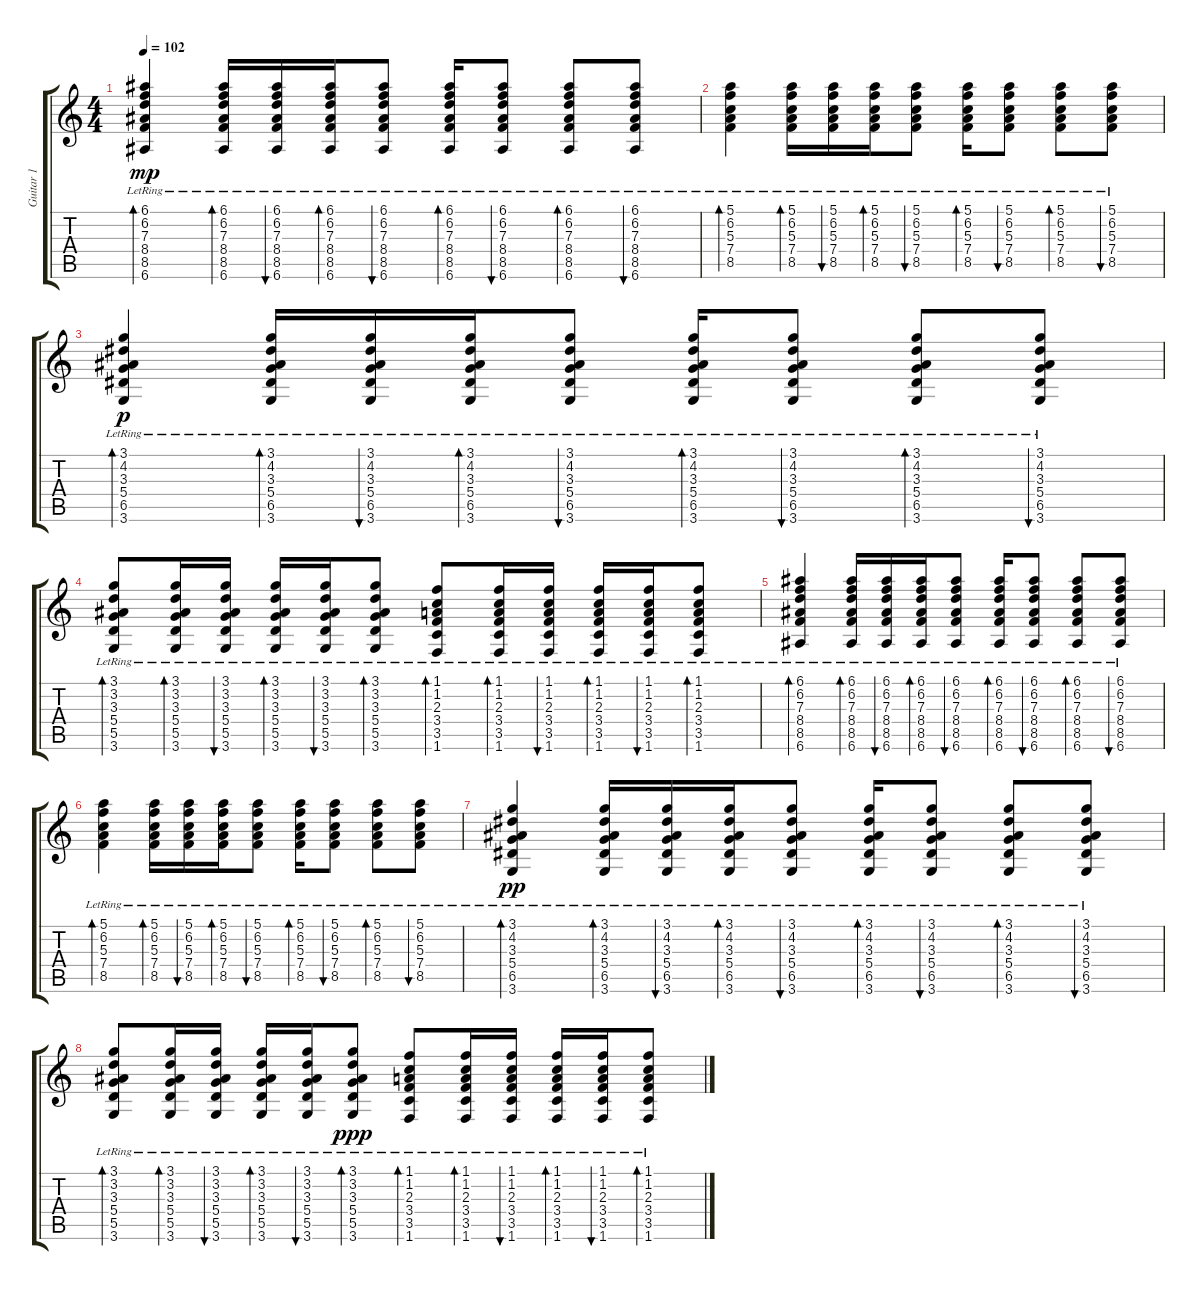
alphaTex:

\track ("Guitar 1" "Guitar 1") {instrument acousticguitarsteel}
\staff {score tabs}
\tuning (E4 B3 G3 D3 A2 E2) {hide}
\ts (4 4)
\tempo 102
\clef g2
\ks c
(6.1{lr} 6.2{lr} 7.3{lr} 8.4{lr} 8.5{lr} 6.6{lr}).4{bd 120 dy mp} (6.1{lr} 6.2{lr} 7.3{lr} 8.4{lr} 8.5{lr} 6.6{lr}).16{bd 30} (6.1{lr} 6.2{lr} 7.3{lr} 8.4{lr} 8.5{lr} 6.6{lr}).16{bu 30} (6.1{lr} 6.2{lr} 7.3{lr} 8.4{lr} 8.5{lr} 6.6{lr}).16{bd 30} (6.1{lr} 6.2{lr} 7.3{lr} 8.4{lr} 8.5{lr} 6.6{lr}).8{bu 30} (6.1{lr} 6.2{lr} 7.3{lr} 8.4{lr} 8.5{lr} 6.6{lr}).16{bd 60} (6.1{lr} 6.2{lr} 7.3{lr} 8.4{lr} 8.5{lr} 6.6{lr}).8{bu 60} (6.1{lr} 6.2{lr} 7.3{lr} 8.4{lr} 8.5{lr} 6.6{lr}).8{bd 60} (6.1{lr} 6.2{lr} 7.3{lr} 8.4{lr} 8.5{lr} 6.6{lr}).8{bu 60} |
(5.1{lr} 6.2{lr} 5.3{lr} 7.4{lr} 8.5{lr}).4{bd 120} (5.1{lr} 6.2{lr} 5.3{lr} 7.4{lr} 8.5{lr}).16{bd 30} (5.1{lr} 6.2{lr} 5.3{lr} 7.4{lr} 8.5{lr}).16{bu 30} (5.1{lr} 6.2{lr} 5.3{lr} 7.4{lr} 8.5{lr}).16{bd 30} (5.1{lr} 6.2{lr} 5.3{lr} 7.4{lr} 8.5{lr}).8{bu 30} (5.1{lr} 6.2{lr} 5.3{lr} 7.4{lr} 8.5{lr}).16{bd 60} (5.1{lr} 6.2{lr} 5.3{lr} 7.4{lr} 8.5{lr}).8{bu 60} (5.1{lr} 6.2{lr} 5.3{lr} 7.4{lr} 8.5{lr}).8{bd 60} (5.1{lr} 6.2{lr} 5.3{lr} 7.4{lr} 8.5{lr}).8{bu 60} |
(3.1{lr} 4.2{lr} 3.3{lr} 5.4{lr} 6.5{lr} 3.6{lr}).4{bd 120 dy p} (3.1{lr} 4.2{lr} 3.3{lr} 5.4{lr} 6.5{lr} 3.6{lr}).16{bd 30} (3.1{lr} 4.2{lr} 3.3{lr} 5.4{lr} 6.5{lr} 3.6{lr}).16{bu 30} (3.1{lr} 4.2{lr} 3.3{lr} 5.4{lr} 6.5{lr} 3.6{lr}).16{bd 30} (3.1{lr} 4.2{lr} 3.3{lr} 5.4{lr} 6.5{lr} 3.6{lr}).8{bu 30} (3.1{lr} 4.2{lr} 3.3{lr} 5.4{lr} 6.5{lr} 3.6{lr}).16{bd 60} (3.1{lr} 4.2{lr} 3.3{lr} 5.4{lr} 6.5{lr} 3.6{lr}).8{bu 60} (3.1{lr} 4.2{lr} 3.3{lr} 5.4{lr} 6.5{lr} 3.6{lr}).8{bd 60} (3.1{lr} 4.2{lr} 3.3{lr} 5.4{lr} 6.5{lr} 3.6{lr}).8{bu 60} |
(3.1{lr} 3.2{lr} 3.3{lr} 5.4{lr} 5.5{lr} 3.6{lr}).8{bd 60} (3.1{lr} 3.2{lr} 3.3{lr} 5.4{lr} 5.5{lr} 3.6{lr}).16{bd 30} (3.1{lr} 3.2{lr} 3.3{lr} 5.4{lr} 5.5{lr} 3.6{lr}).16{bu 30} (3.1{lr} 3.2{lr} 3.3{lr} 5.4{lr} 5.5{lr} 3.6{lr}).16{bd 30} (3.1{lr} 3.2{lr} 3.3{lr} 5.4{lr} 5.5{lr} 3.6{lr}).16{bu 30} (3.1{lr} 3.2{lr} 3.3{lr} 5.4{lr} 5.5{lr} 3.6{lr}).8{bd 30} (1.1{lr} 1.2{lr} 2.3{lr} 3.4{lr} 3.5{lr} 1.6{lr}).8{bd 60} (1.1{lr} 1.2{lr} 2.3{lr} 3.4{lr} 3.5{lr} 1.6{lr}).16{bd 60} (1.1{lr} 1.2{lr} 2.3{lr} 3.4{lr} 3.5{lr} 1.6{lr}).16{bu 60} (1.1{lr} 1.2{lr} 2.3{lr} 3.4{lr} 3.5{lr} 1.6{lr}).16{bd 60} (1.1{lr} 1.2{lr} 2.3{lr} 3.4{lr} 3.5{lr} 1.6{lr}).16{bu 60} (1.1{lr} 1.2{lr} 2.3{lr} 3.4{lr} 3.5{lr} 1.6{lr}).8{bd 60} |
(6.1{lr} 6.2{lr} 7.3{lr} 8.4{lr} 8.5{lr} 6.6{lr}).4{bd 120} (6.1{lr} 6.2{lr} 7.3{lr} 8.4{lr} 8.5{lr} 6.6{lr}).16{bd 30} (6.1{lr} 6.2{lr} 7.3{lr} 8.4{lr} 8.5{lr} 6.6{lr}).16{bu 30} (6.1{lr} 6.2{lr} 7.3{lr} 8.4{lr} 8.5{lr} 6.6{lr}).16{bd 30} (6.1{lr} 6.2{lr} 7.3{lr} 8.4{lr} 8.5{lr} 6.6{lr}).8{bu 30} (6.1{lr} 6.2{lr} 7.3{lr} 8.4{lr} 8.5{lr} 6.6{lr}).16{bd 60} (6.1{lr} 6.2{lr} 7.3{lr} 8.4{lr} 8.5{lr} 6.6{lr}).8{bu 60} (6.1{lr} 6.2{lr} 7.3{lr} 8.4{lr} 8.5{lr} 6.6{lr}).8{bd 60} (6.1{lr} 6.2{lr} 7.3{lr} 8.4{lr} 8.5{lr} 6.6{lr}).8{bu 60} |
(5.1{lr} 6.2{lr} 5.3{lr} 7.4{lr} 8.5{lr}).4{bd 120} (5.1{lr} 6.2{lr} 5.3{lr} 7.4{lr} 8.5{lr}).16{bd 30} (5.1{lr} 6.2{lr} 5.3{lr} 7.4{lr} 8.5{lr}).16{bu 30} (5.1{lr} 6.2{lr} 5.3{lr} 7.4{lr} 8.5{lr}).16{bd 30} (5.1{lr} 6.2{lr} 5.3{lr} 7.4{lr} 8.5{lr}).8{bu 30} (5.1{lr} 6.2{lr} 5.3{lr} 7.4{lr} 8.5{lr}).16{bd 60} (5.1{lr} 6.2{lr} 5.3{lr} 7.4{lr} 8.5{lr}).8{bu 60} (5.1{lr} 6.2{lr} 5.3{lr} 7.4{lr} 8.5{lr}).8{bd 60} (5.1{lr} 6.2{lr} 5.3{lr} 7.4{lr} 8.5{lr}).8{bu 60} |
(3.1{lr} 4.2{lr} 3.3{lr} 5.4{lr} 6.5{lr} 3.6{lr}).4{bd 120 dy pp} (3.1{lr} 4.2{lr} 3.3{lr} 5.4{lr} 6.5{lr} 3.6{lr}).16{bd 30} (3.1{lr} 4.2{lr} 3.3{lr} 5.4{lr} 6.5{lr} 3.6{lr}).16{bu 30} (3.1{lr} 4.2{lr} 3.3{lr} 5.4{lr} 6.5{lr} 3.6{lr}).16{bd 30} (3.1{lr} 4.2{lr} 3.3{lr} 5.4{lr} 6.5{lr} 3.6{lr}).8{bu 30} (3.1{lr} 4.2{lr} 3.3{lr} 5.4{lr} 6.5{lr} 3.6{lr}).16{bd 60} (3.1{lr} 4.2{lr} 3.3{lr} 5.4{lr} 6.5{lr} 3.6{lr}).8{bu 60} (3.1{lr} 4.2{lr} 3.3{lr} 5.4{lr} 6.5{lr} 3.6{lr}).8{bd 60} (3.1{lr} 4.2{lr} 3.3{lr} 5.4{lr} 6.5{lr} 3.6{lr}).8{bu 60} |
(3.1{lr} 3.2{lr} 3.3{lr} 5.4{lr} 5.5{lr} 3.6{lr}).8{bd 60} (3.1{lr} 3.2{lr} 3.3{lr} 5.4{lr} 5.5{lr} 3.6{lr}).16{bd 30} (3.1{lr} 3.2{lr} 3.3{lr} 5.4{lr} 5.5{lr} 3.6{lr}).16{bu 30} (3.1{lr} 3.2{lr} 3.3{lr} 5.4{lr} 5.5{lr} 3.6{lr}).16{bd 30} (3.1{lr} 3.2{lr} 3.3{lr} 5.4{lr} 5.5{lr} 3.6{lr}).16{bu 30} (3.1{lr} 3.2{lr} 3.3{lr} 5.4{lr} 5.5{lr} 3.6{lr}).8{bd 30 dy ppp} (1.1{lr} 1.2{lr} 2.3{lr} 3.4{lr} 3.5{lr} 1.6{lr}).8{bd 60} (1.1{lr} 1.2{lr} 2.3{lr} 3.4{lr} 3.5{lr} 1.6{lr}).16{bd 60} (1.1{lr} 1.2{lr} 2.3{lr} 3.4{lr} 3.5{lr} 1.6{lr}).16{bu 60} (1.1{lr} 1.2{lr} 2.3{lr} 3.4{lr} 3.5{lr} 1.6{lr}).16{bd 60} (1.1{lr} 1.2{lr} 2.3{lr} 3.4{lr} 3.5{lr} 1.6{lr}).16{bu 60} (1.1{lr} 1.2{lr} 2.3{lr} 3.4{lr} 3.5{lr} 1.6{lr}).8{bd 60}
